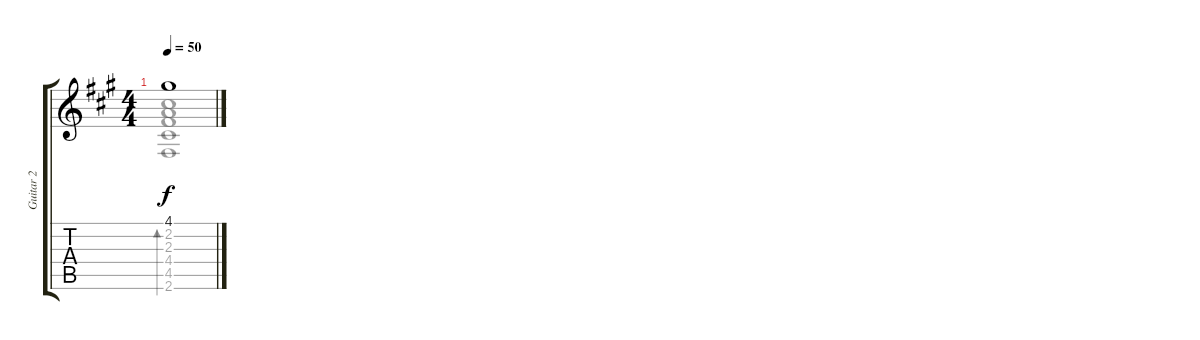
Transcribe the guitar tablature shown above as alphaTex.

\track ("Guitar 2" "Guitar 2") {instrument acousticguitarnylon}
\staff {score tabs}
\tuning (E4 B3 G3 D3 A2 E2) {hide}
\voice
\ts (4 4)
\tempo 50
\clef g2
\ks a
4.1.1{dy f}
\voice
\clef g2
\ottava regular
\simile none
\ks a
(2.2 2.3 4.4 4.5 2.6).1{bd 120 dy f}
